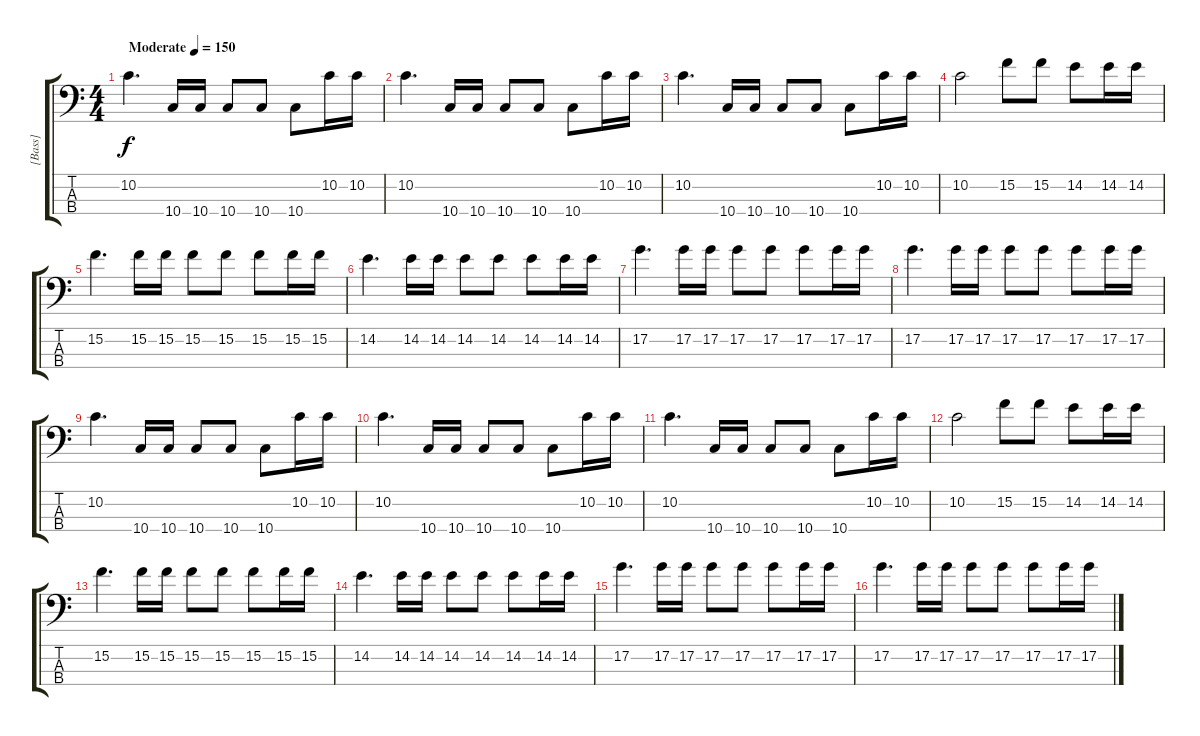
\track ("[Bass]" "[Bass]") {instrument electricbassfinger}
\staff {score tabs}
\tuning (G2 D2 A1 D1) {hide}
\ts (4 4)
\tempo (150 "Moderate")
\clef f4
\ks c
10.2.4{d dy f instrument electricbassfinger} 10.4.16 10.4.16 10.4.8 10.4.8 10.4.8 10.2.16 10.2.16 |
10.2.4{d} 10.4.16 10.4.16 10.4.8 10.4.8 10.4.8 10.2.16 10.2.16 |
10.2.4{d} 10.4.16 10.4.16 10.4.8 10.4.8 10.4.8 10.2.16 10.2.16 |
10.2.2 15.2.8 15.2.8 14.2.8 14.2.16 14.2.16 |
15.2.4{d} 15.2.16 15.2.16 15.2.8 15.2.8 15.2.8 15.2.16 15.2.16 |
14.2.4{d} 14.2.16 14.2.16 14.2.8 14.2.8 14.2.8 14.2.16 14.2.16 |
17.2.4{d} 17.2.16 17.2.16 17.2.8 17.2.8 17.2.8 17.2.16 17.2.16 |
17.2.4{d} 17.2.16 17.2.16 17.2.8 17.2.8 17.2.8 17.2.16 17.2.16 |
10.2.4{d} 10.4.16 10.4.16 10.4.8 10.4.8 10.4.8 10.2.16 10.2.16 |
10.2.4{d} 10.4.16 10.4.16 10.4.8 10.4.8 10.4.8 10.2.16 10.2.16 |
10.2.4{d} 10.4.16 10.4.16 10.4.8 10.4.8 10.4.8 10.2.16 10.2.16 |
10.2.2 15.2.8 15.2.8 14.2.8 14.2.16 14.2.16 |
15.2.4{d} 15.2.16 15.2.16 15.2.8 15.2.8 15.2.8 15.2.16 15.2.16 |
14.2.4{d} 14.2.16 14.2.16 14.2.8 14.2.8 14.2.8 14.2.16 14.2.16 |
17.2.4{d} 17.2.16 17.2.16 17.2.8 17.2.8 17.2.8 17.2.16 17.2.16 |
17.2.4{d} 17.2.16 17.2.16 17.2.8 17.2.8 17.2.8 17.2.16 17.2.16
